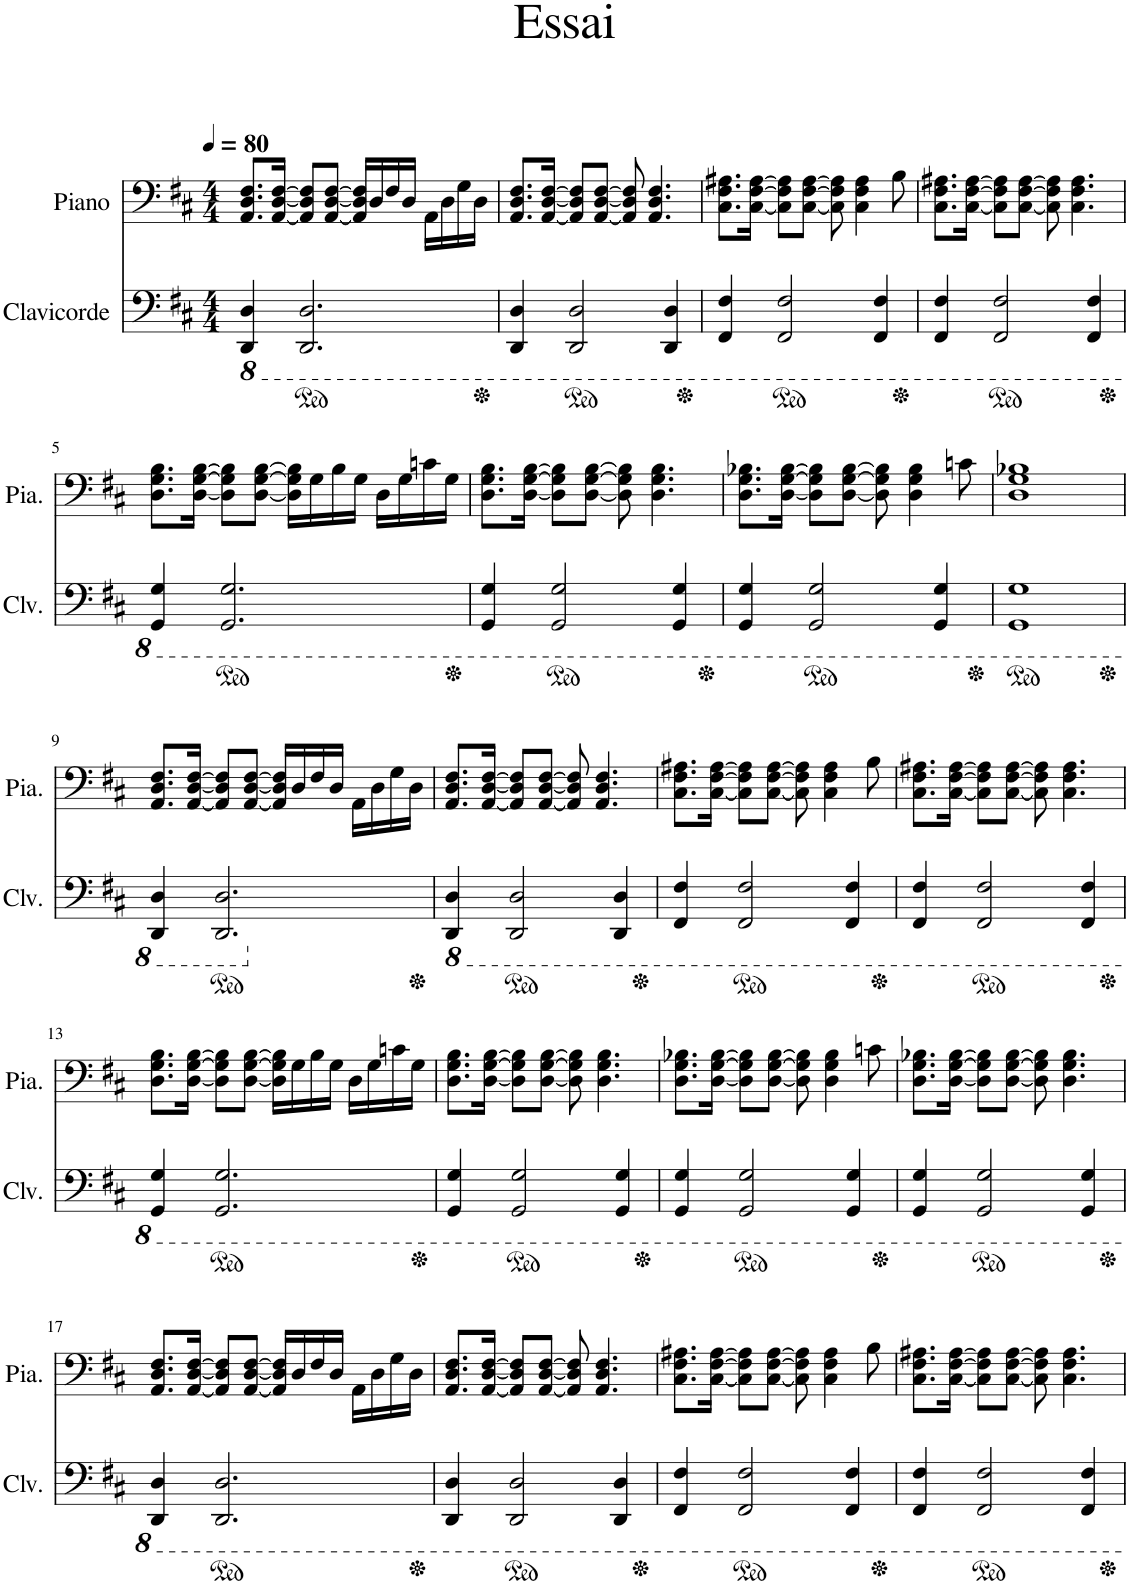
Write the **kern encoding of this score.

**kern	**kern
*part2	*part1
*staff2	*staff1
*I"Clavicorde	*I"Piano
*I'Clv.	*I'Pia.
*clefF4	*clefF4
*k[f#c#]	*k[f#c#]
*M4/4	*M4/4
*MM80	*MM80
*8ba	*
=1	=1
4DDD/ 4DD/	8.AA/ 8.D/ 8.F#/L
.	[16AA/ [16D/ [16F#/Jk
*ped	*
2.DDD/ 2.DD/	8AA/] 8D/] 8F#/]L
.	[8AA/ [8D/ [8F#/J
.	16AA/] 16D/] 16F#/]LL
.	16D/
.	16F#/
.	16D/JJ
.	16AA\LL
.	16D\
.	16G\
.	16D\JJ
=2	=2
*Xped	*
4DDD/ 4DD/	8.AA/ 8.D/ 8.F#/L
.	[16AA/ [16D/ [16F#/Jk
*ped	*
2DDD/ 2DD/	8AA/] 8D/] 8F#/]L
.	[8AA/ [8D/ [8F#/J
.	8AA/] 8D/] 8F#/]
.	4.AA/ 4.D/ 4.F#/
4DDD/ 4DD/	.
=3	=3
*Xped	*
4FFF#/ 4FF#/	8.C#\ 8.F#\ 8.A#X\L
.	[16C#\ [16F#\ [16A#\Jk
*ped	*
2FFF#/ 2FF#/	8C#\] 8F#\] 8A#\]L
.	[8C#\ [8F#\ [8A#\J
.	8C#\] 8F#\] 8A#\]
.	4C#\ 4F#\ 4A#\
4FFF#/ 4FF#/	.
.	8B\
=4	=4
*Xped	*
4FFF#/ 4FF#/	8.C#\ 8.F#\ 8.A#X\L
.	[16C#\ [16F#\ [16A#\Jk
*ped	*
2FFF#/ 2FF#/	8C#\] 8F#\] 8A#\]L
.	[8C#\ [8F#\ [8A#\J
.	8C#\] 8F#\] 8A#\]
.	4.C#\ 4.F#\ 4.A#\
4FFF#/ 4FF#/	.
!!LO:LB:g=z
=5	=5
*Xped	*
4GGG/ 4GG/	8.D\ 8.G\ 8.B\L
.	[16D\ [16G\ [16B\Jk
*ped	*
2.GGG/ 2.GG/	8D\] 8G\] 8B\]L
.	[8D\ [8G\ [8B\J
.	16D\] 16G\] 16B\]LL
.	16G\
.	16B\
.	16G\JJ
.	16D\LL
.	16G\
.	16cn\
.	16G\JJ
=6	=6
*Xped	*
4GGG/ 4GG/	8.D\ 8.G\ 8.B\L
.	[16D\ [16G\ [16B\Jk
*ped	*
2GGG/ 2GG/	8D\] 8G\] 8B\]L
.	[8D\ [8G\ [8B\J
.	8D\] 8G\] 8B\]
.	4.D\ 4.G\ 4.B\
4GGG/ 4GG/	.
=7	=7
*Xped	*
4GGG/ 4GG/	8.D\ 8.G\ 8.B-X\L
.	[16D\ [16G\ [16B-\Jk
*ped	*
2GGG/ 2GG/	8D\] 8G\] 8B-\]L
.	[8D\ [8G\ [8B-\J
.	8D\] 8G\] 8B-\]
.	4D\ 4G\ 4B-\
4GGG/ 4GG/	.
.	8cn\
=8	=8
*Xped	*
*ped	*
1GGG 1GG	1D 1G 1B-X
!!LO:LB:g=z
=9	=9
*Xped	*
4DDD/ 4DD/	8.AA/ 8.D/ 8.F#/L
.	[16AA/ [16D/ [16F#/Jk
*ped	*
2.DDD/ 2.DD/	8AA/] 8D/] 8F#/]L
.	[8AA/ [8D/ [8F#/J
.	16AA/] 16D/] 16F#/]LL
.	16D/
.	16F#/
.	16D/JJ
.	16AA\LL
.	16D\
.	16G\
.	16D\JJ
=10	=10
*X8ba	*
*Xped	*
4DDD/ 4DD/	8.AA/ 8.D/ 8.F#/L
.	[16AA/ [16D/ [16F#/Jk
*ped	*
2DDD/ 2DD/	8AA/] 8D/] 8F#/]L
.	[8AA/ [8D/ [8F#/J
.	8AA/] 8D/] 8F#/]
.	4.AA/ 4.D/ 4.F#/
4DDD/ 4DD/	.
=11	=11
*Xped	*
4FFF#/ 4FF#/	8.C#\ 8.F#\ 8.A#X\L
.	[16C#\ [16F#\ [16A#\Jk
*ped	*
2FFF#/ 2FF#/	8C#\] 8F#\] 8A#\]L
.	[8C#\ [8F#\ [8A#\J
.	8C#\] 8F#\] 8A#\]
.	4C#\ 4F#\ 4A#\
4FFF#/ 4FF#/	.
.	8B\
=12	=12
*Xped	*
4FFF#/ 4FF#/	8.C#\ 8.F#\ 8.A#X\L
.	[16C#\ [16F#\ [16A#\Jk
*ped	*
2FFF#/ 2FF#/	8C#\] 8F#\] 8A#\]L
.	[8C#\ [8F#\ [8A#\J
.	8C#\] 8F#\] 8A#\]
.	4.C#\ 4.F#\ 4.A#\
4FFF#/ 4FF#/	.
!!LO:LB:g=z
=13	=13
*Xped	*
4GGG/ 4GG/	8.D\ 8.G\ 8.B\L
.	[16D\ [16G\ [16B\Jk
*ped	*
2.GGG/ 2.GG/	8D\] 8G\] 8B\]L
.	[8D\ [8G\ [8B\J
.	16D\] 16G\] 16B\]LL
.	16G\
.	16B\
.	16G\JJ
.	16D\LL
.	16G\
.	16cn\
.	16G\JJ
=14	=14
*Xped	*
4GGG/ 4GG/	8.D\ 8.G\ 8.B\L
.	[16D\ [16G\ [16B\Jk
*ped	*
2GGG/ 2GG/	8D\] 8G\] 8B\]L
.	[8D\ [8G\ [8B\J
.	8D\] 8G\] 8B\]
.	4.D\ 4.G\ 4.B\
4GGG/ 4GG/	.
=15	=15
*Xped	*
4GGG/ 4GG/	8.D\ 8.G\ 8.B-X\L
.	[16D\ [16G\ [16B-\Jk
*ped	*
2GGG/ 2GG/	8D\] 8G\] 8B-\]L
.	[8D\ [8G\ [8B-\J
.	8D\] 8G\] 8B-\]
.	4D\ 4G\ 4B-\
4GGG/ 4GG/	.
.	8cn\
=16	=16
*Xped	*
4GGG/ 4GG/	8.D\ 8.G\ 8.B-X\L
.	[16D\ [16G\ [16B-\Jk
*ped	*
2GGG/ 2GG/	8D\] 8G\] 8B-\]L
.	[8D\ [8G\ [8B-\J
.	8D\] 8G\] 8B-\]
.	4.D\ 4.G\ 4.B-\
4GGG/ 4GG/	.
!!LO:LB:g=z
=17	=17
*Xped	*
4DDD/ 4DD/	8.AA/ 8.D/ 8.F#/L
.	[16AA/ [16D/ [16F#/Jk
*ped	*
2.DDD/ 2.DD/	8AA/] 8D/] 8F#/]L
.	[8AA/ [8D/ [8F#/J
.	16AA/] 16D/] 16F#/]LL
.	16D/
.	16F#/
.	16D/JJ
.	16AA\LL
.	16D\
.	16G\
.	16D\JJ
=18	=18
*Xped	*
4DDD/ 4DD/	8.AA/ 8.D/ 8.F#/L
.	[16AA/ [16D/ [16F#/Jk
*ped	*
2DDD/ 2DD/	8AA/] 8D/] 8F#/]L
.	[8AA/ [8D/ [8F#/J
.	8AA/] 8D/] 8F#/]
.	4.AA/ 4.D/ 4.F#/
4DDD/ 4DD/	.
=19	=19
*Xped	*
4FFF#/ 4FF#/	8.C#\ 8.F#\ 8.A#X\L
.	[16C#\ [16F#\ [16A#\Jk
*ped	*
2FFF#/ 2FF#/	8C#\] 8F#\] 8A#\]L
.	[8C#\ [8F#\ [8A#\J
.	8C#\] 8F#\] 8A#\]
.	4C#\ 4F#\ 4A#\
4FFF#/ 4FF#/	.
.	8B\
=20	=20
*Xped	*
4FFF#/ 4FF#/	8.C#\ 8.F#\ 8.A#X\L
.	[16C#\ [16F#\ [16A#\Jk
*ped	*
2FFF#/ 2FF#/	8C#\] 8F#\] 8A#\]L
.	[8C#\ [8F#\ [8A#\J
.	8C#\] 8F#\] 8A#\]
.	4.C#\ 4.F#\ 4.A#\
4FFF#/ 4FF#/	.
*Xped	*
=	=
*-	*-
